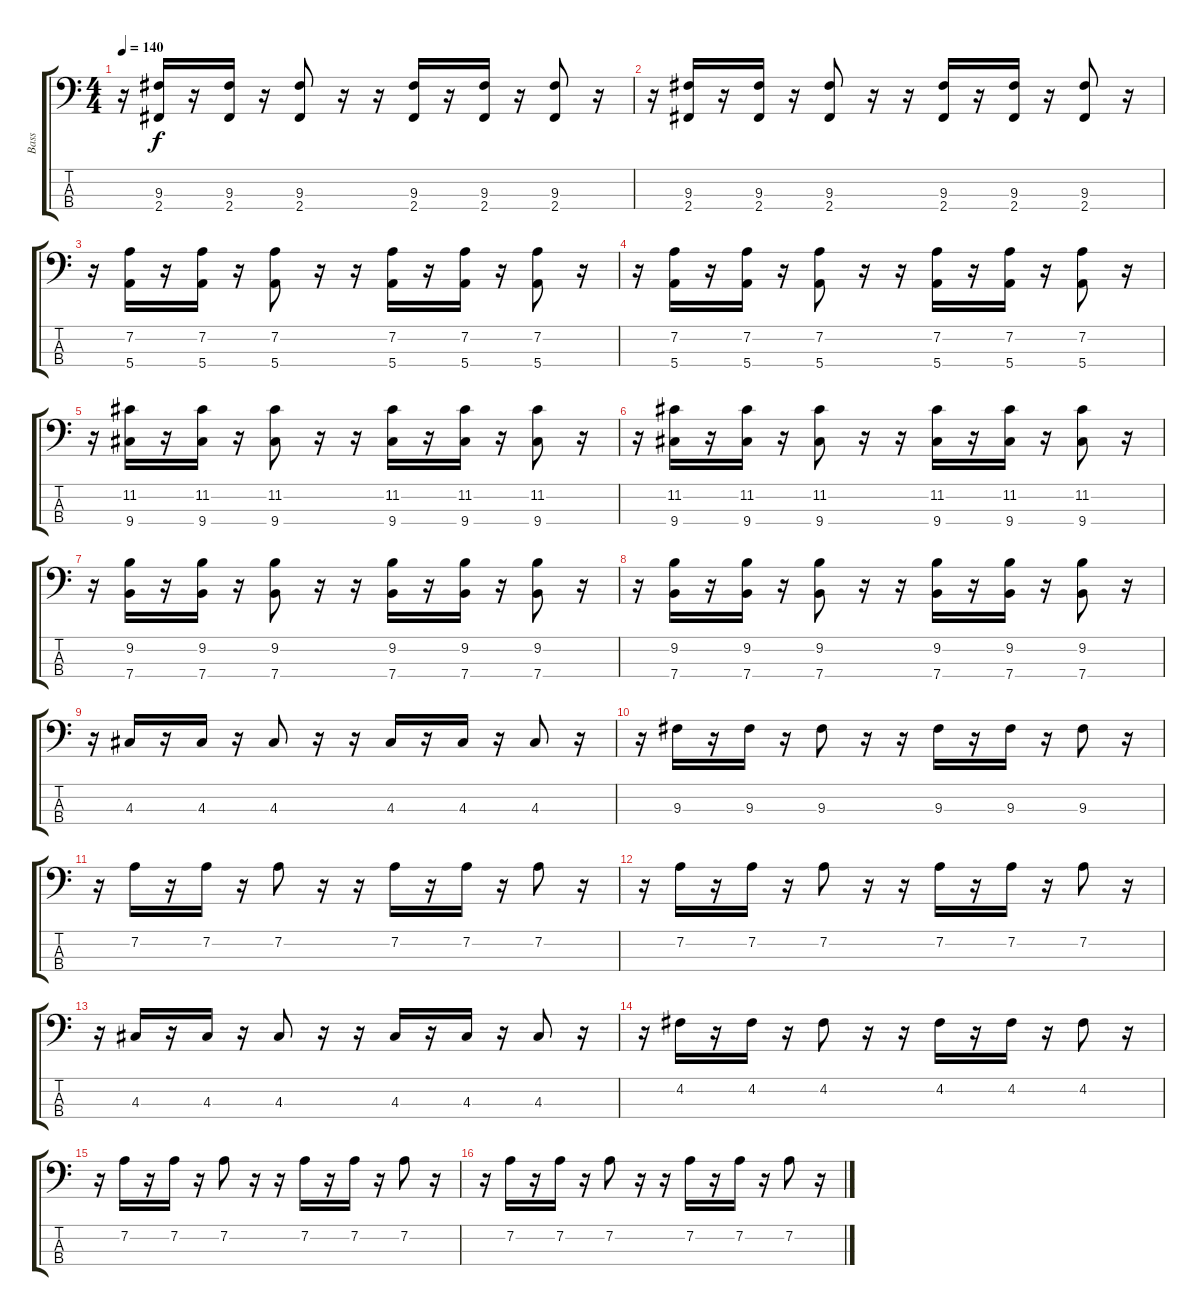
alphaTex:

\track ("Bass" "Bass") {instrument synthbass1}
\staff {score tabs}
\tuning (G2 D2 A1 E1) {hide}
\ts (4 4)
\tempo 140
\clef f4
\ks c
r.16{dy f} (9.3 2.4).16 r.16 (9.3 2.4).16 r.16 (9.3 2.4).8 r.16 r.16 (9.3 2.4).16 r.16 (9.3 2.4).16 r.16 (9.3 2.4).8 r.16 |
r.16 (9.3 2.4).16 r.16 (9.3 2.4).16 r.16 (9.3 2.4).8 r.16 r.16 (9.3 2.4).16 r.16 (9.3 2.4).16 r.16 (9.3 2.4).8 r.16 |
r.16 (7.2 5.4).16 r.16 (7.2 5.4).16 r.16 (7.2 5.4).8 r.16 r.16 (7.2 5.4).16 r.16 (7.2 5.4).16 r.16 (7.2 5.4).8 r.16 |
r.16 (7.2 5.4).16 r.16 (7.2 5.4).16 r.16 (7.2 5.4).8 r.16 r.16 (7.2 5.4).16 r.16 (7.2 5.4).16 r.16 (7.2 5.4).8 r.16 |
r.16 (11.2 9.4).16 r.16 (11.2 9.4).16 r.16 (11.2 9.4).8 r.16 r.16 (11.2 9.4).16 r.16 (11.2 9.4).16 r.16 (11.2 9.4).8 r.16 |
r.16 (11.2 9.4).16 r.16 (11.2 9.4).16 r.16 (11.2 9.4).8 r.16 r.16 (11.2 9.4).16 r.16 (11.2 9.4).16 r.16 (11.2 9.4).8 r.16 |
r.16 (9.2 7.4).16 r.16 (9.2 7.4).16 r.16 (9.2 7.4).8 r.16 r.16 (9.2 7.4).16 r.16 (9.2 7.4).16 r.16 (9.2 7.4).8 r.16 |
r.16 (9.2 7.4).16 r.16 (9.2 7.4).16 r.16 (9.2 7.4).8 r.16 r.16 (9.2 7.4).16 r.16 (9.2 7.4).16 r.16 (9.2 7.4).8 r.16 |
r.16 4.3.16 r.16 4.3.16 r.16 4.3.8 r.16 r.16 4.3.16 r.16 4.3.16 r.16 4.3.8 r.16 |
r.16 9.3.16 r.16 9.3.16 r.16 9.3.8 r.16 r.16 9.3.16 r.16 9.3.16 r.16 9.3.8 r.16 |
r.16 7.2.16 r.16 7.2.16 r.16 7.2.8 r.16 r.16 7.2.16 r.16 7.2.16 r.16 7.2.8 r.16 |
r.16 7.2.16 r.16 7.2.16 r.16 7.2.8 r.16 r.16 7.2.16 r.16 7.2.16 r.16 7.2.8 r.16 |
r.16 4.3.16 r.16 4.3.16 r.16 4.3.8 r.16 r.16 4.3.16 r.16 4.3.16 r.16 4.3.8 r.16 |
r.16 4.2.16 r.16 4.2.16 r.16 4.2.8 r.16 r.16 4.2.16 r.16 4.2.16 r.16 4.2.8 r.16 |
r.16 7.2.16 r.16 7.2.16 r.16 7.2.8 r.16 r.16 7.2.16 r.16 7.2.16 r.16 7.2.8 r.16 |
r.16 7.2.16 r.16 7.2.16 r.16 7.2.8 r.16 r.16 7.2.16 r.16 7.2.16 r.16 7.2.8 r.16
